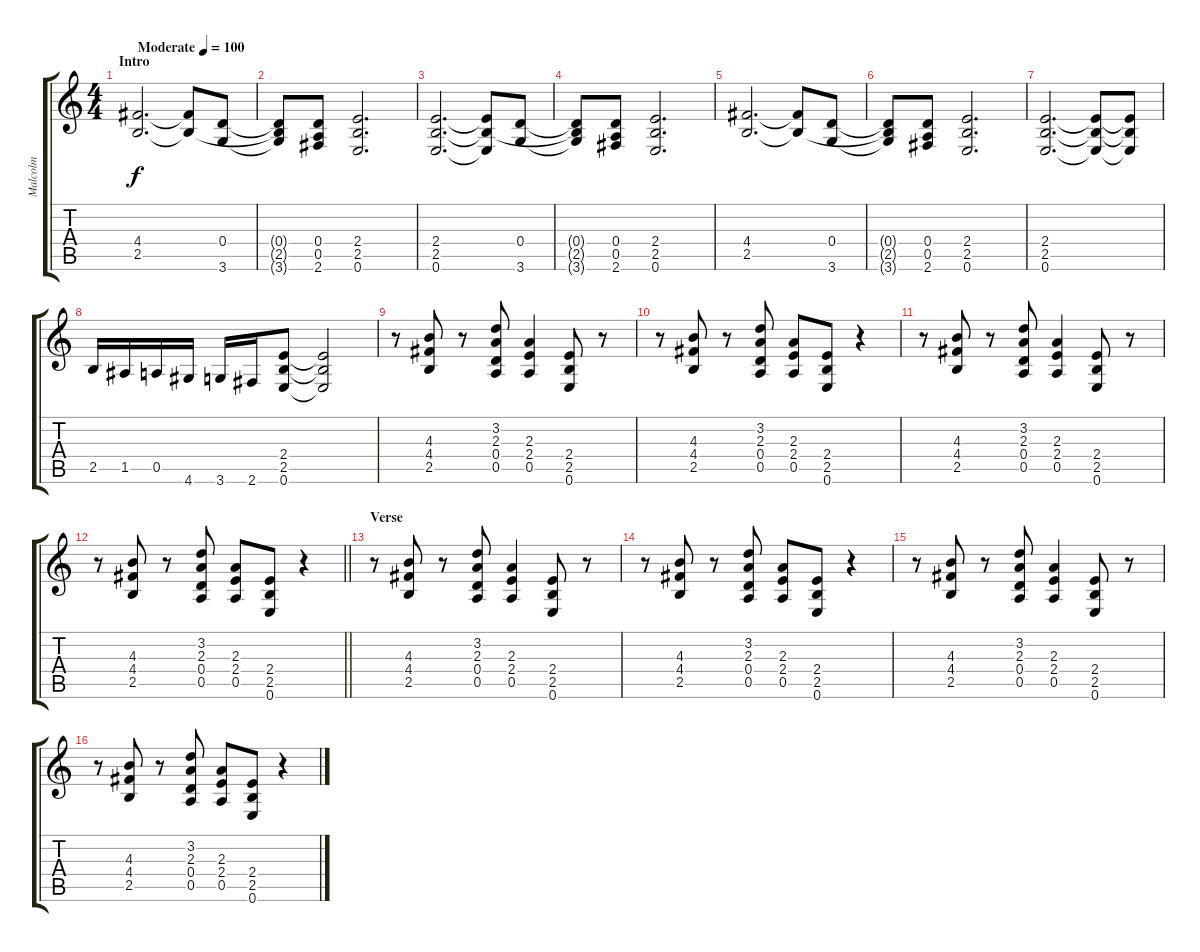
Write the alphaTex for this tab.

\track ("Malcolm" "Malcolm") {instrument distortionguitar}
\staff {score tabs}
\tuning (E4 B3 G3 D3 A2 E2) {hide}
\ts (4 4)
\section ("" "Intro")
\tempo (100 "Moderate")
\clef g2
\ks c
(4.4 2.5).2{d dy f instrument distortionguitar} (4.4{t} 2.5{t}).8 (0.4 3.6).8 |
(0.4{t} 2.5{t} 3.6{t}).8 (0.4 0.5 2.6).8 (2.4 2.5 0.6).2{d} |
(2.4 2.5 0.6).2{d} (2.4{t} 2.5{t} 0.6{t}).8 (0.4 3.6).8 |
(0.4{t} 2.5{t} 3.6{t}).8 (0.4 0.5 2.6).8 (2.4 2.5 0.6).2{d} |
(4.4 2.5).2{d} (4.4{t} 2.5{t}).8 (0.4 3.6).8 |
(0.4{t} 2.5{t} 3.6{t}).8 (0.4 0.5 2.6).8 (2.4 2.5 0.6).2{d} |
(2.4 2.5 0.6).2{d} (2.4{t} 2.5{t} 0.6{t}).8 (2.4{t} 2.5{t} 0.6{t}).8 |
2.5.16 1.5.16 0.5.16 4.6.16 3.6.16 2.6.16 (2.4 2.5 0.6).8 (2.4{t} 2.5{t} 0.6{t}).2 |
r.8 (4.3 4.4 2.5).8 r.8 (3.2 2.3 0.4 0.5).8 (2.3 2.4 0.5).4 (2.4 2.5 0.6).8 r.8 |
r.8 (4.3 4.4 2.5).8 r.8 (3.2 2.3 0.4 0.5).8 (2.3 2.4 0.5).8 (2.4 2.5 0.6).8 r.4 |
r.8 (4.3 4.4 2.5).8 r.8 (3.2 2.3 0.4 0.5).8 (2.3 2.4 0.5).4 (2.4 2.5 0.6).8 r.8 |
\barLineRight lightlight
r.8 (4.3 4.4 2.5).8 r.8 (3.2 2.3 0.4 0.5).8 (2.3 2.4 0.5).8 (2.4 2.5 0.6).8 r.4 |
\section ("" "Verse")
r.8 (4.3 4.4 2.5).8 r.8 (3.2 2.3 0.4 0.5).8 (2.3 2.4 0.5).4 (2.4 2.5 0.6).8 r.8 |
r.8 (4.3 4.4 2.5).8 r.8 (3.2 2.3 0.4 0.5).8 (2.3 2.4 0.5).8 (2.4 2.5 0.6).8 r.4 |
r.8 (4.3 4.4 2.5).8 r.8 (3.2 2.3 0.4 0.5).8 (2.3 2.4 0.5).4 (2.4 2.5 0.6).8 r.8 |
r.8 (4.3 4.4 2.5).8 r.8 (3.2 2.3 0.4 0.5).8 (2.3 2.4 0.5).8 (2.4 2.5 0.6).8 r.4
